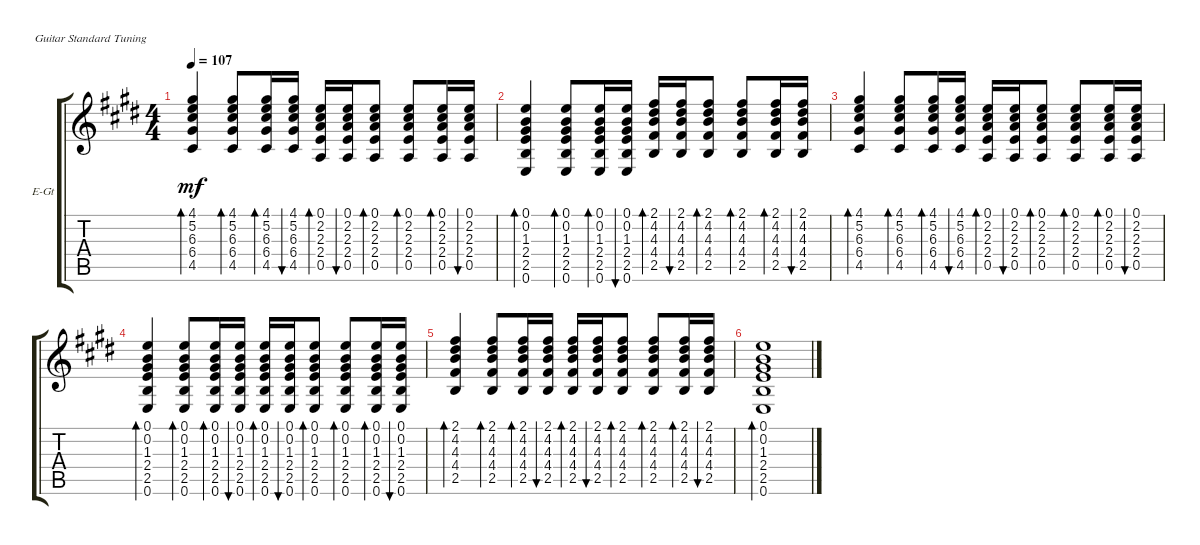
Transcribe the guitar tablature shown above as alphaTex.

\defaultSystemsLayout 4
\bracketExtendMode groupsimilarinstruments
\firstSystemTrackNameOrientation horizontal
\otherSystemsTrackNameOrientation horizontal
\track ("Electric Guitar" "E-Gt") {instrument electricguitarclean}
\staff {score tabs}
\tuning (E4 B3 G3 D3 A2 E2)
\ts (4 4)
\tempo 107
\clef g2
\ks c#minor
(4.5 6.4 6.3 5.2 4.1).4{bd 30 dy mf} (4.5 6.4 6.3 5.2 4.1).8{bd 30} (4.5 6.4 6.3 5.2 4.1).16{bd 30} (4.5 6.4 6.3 5.2 4.1).16{bu 30} (0.5 2.4 2.3 2.2 0.1).16{bd 30} (0.5 2.4 2.3 2.2 0.1).16{bu 30} (0.5 2.4 2.3 2.2 0.1).8{bd 30} (0.5 2.4 2.3 2.2 0.1).8{bd 30} (0.5 2.4 2.3 2.2 0.1).16{bd 30} (0.5 2.4 2.3 2.2 0.1).16{bu 30} |
(2.5 2.4 1.3 0.2 0.1 0.6).4{bd 30} (2.5 2.4 1.3 0.2 0.1 0.6).8{bd 30} (2.5 2.4 1.3 0.2 0.1 0.6).16{bd 30} (2.5 2.4 1.3 0.2 0.1 0.6).16{bu 30} (2.5 4.4 4.3 4.2 2.1).16{bd 30} (2.5 4.4 4.3 4.2 2.1).16{bu 30} (2.5 4.4 4.3 4.2 2.1).8{bd 30} (2.5 4.4 4.3 4.2 2.1).8{bd 30} (2.5 4.4 4.3 4.2 2.1).16{bd 30} (2.5 4.4 4.3 4.2 2.1).16{bu 30} |
(4.5 6.4 6.3 5.2 4.1).4{bd 30} (4.5 6.4 6.3 5.2 4.1).8{bd 30} (4.5 6.4 6.3 5.2 4.1).16{bd 30} (4.5 6.4 6.3 5.2 4.1).16{bu 30} (0.5 2.4 2.3 2.2 0.1).16{bd 30} (0.5 2.4 2.3 2.2 0.1).16{bu 30} (0.5 2.4 2.3 2.2 0.1).8{bd 30} (0.5 2.4 2.3 2.2 0.1).8{bd 30} (0.5 2.4 2.3 2.2 0.1).16{bd 30} (0.5 2.4 2.3 2.2 0.1).16{bu 30} |
(2.5 2.4 1.3 0.2 0.1 0.6).4{bd 30} (2.5 2.4 1.3 0.2 0.1 0.6).8{bd 30} (2.5 2.4 1.3 0.2 0.1 0.6).16{bd 30} (2.5 2.4 1.3 0.2 0.1 0.6).16{bu 30} (2.5 2.4 1.3 0.2 0.1 0.6).16{bd 30} (2.5 2.4 1.3 0.2 0.1 0.6).16{bu 30} (2.5 2.4 1.3 0.2 0.1 0.6).8{bd 30} (2.5 2.4 1.3 0.2 0.1 0.6).8{bd 30} (2.5 2.4 1.3 0.2 0.1 0.6).16{bd 30} (2.5 2.4 1.3 0.2 0.1 0.6).16{bu 30} |
(2.5 4.4 4.3 4.2 2.1).4{bd 30} (2.5 4.4 4.3 4.2 2.1).8{bd 30} (2.5 4.4 4.3 4.2 2.1).16{bd 30} (2.5 4.4 4.3 4.2 2.1).16{bu 30} (2.5 4.4 4.3 4.2 2.1).16{bd 30} (2.5 4.4 4.3 4.2 2.1).16{bu 30} (2.5 4.4 4.3 4.2 2.1).8{bd 30} (2.5 4.4 4.3 4.2 2.1).8{bd 30} (2.5 4.4 4.3 4.2 2.1).16{bd 30} (2.5 4.4 4.3 4.2 2.1).16{bu 30} |
(2.5 2.4 1.3 0.2 0.1 0.6).1{bd 30}
